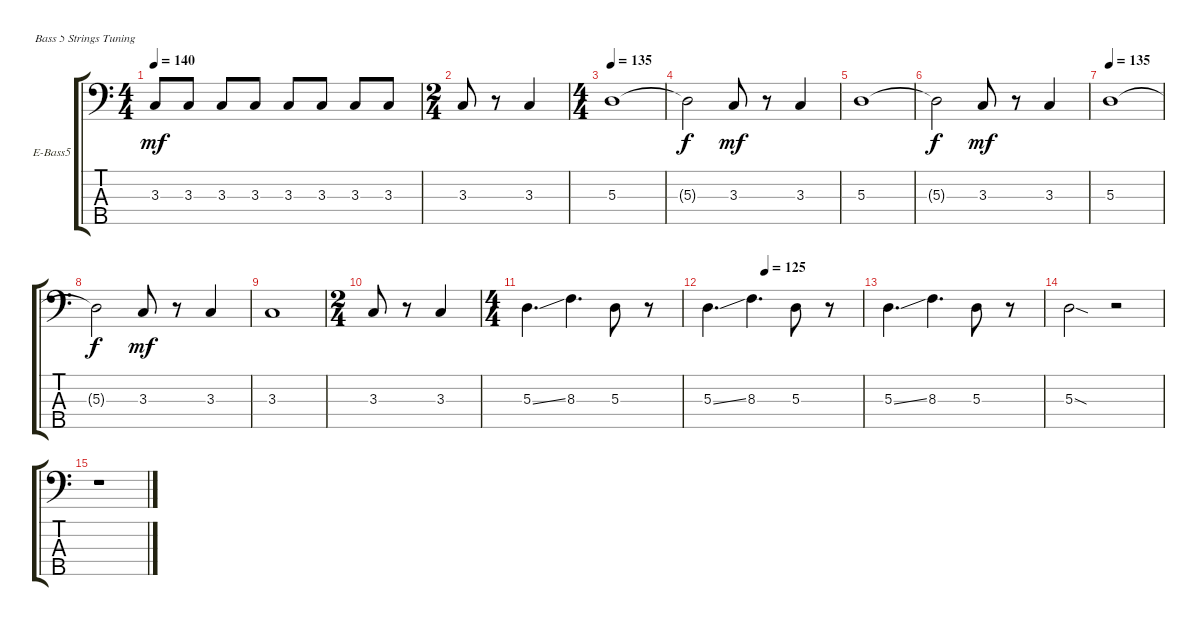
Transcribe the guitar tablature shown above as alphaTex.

\bracketExtendMode groupsimilarinstruments
\firstSystemTrackNameOrientation horizontal
\otherSystemsTrackNameOrientation horizontal
\track ("Bass" "E-Bass5") {instrument electricbassfinger}
\staff {score tabs}
\tuning (G2 D2 A1 E1 B0)
\ts (4 4)
\tempo 140
\clef f4
\ks c
3.3.8{dy mf} 3.3.8 3.3.8 3.3.8 3.3.8 3.3.8 3.3.8 3.3.8 |
\ts (2 4)
\beaming (8 2 2)
3.3.8 r.8 3.3.4 |
\ts (4 4)
\beaming (8 2 2 2 2)
\tempo 135
5.3.1 |
5.3{t}.2{dy f} 3.3.8{dy mf} r.8 3.3.4 |
5.3.1 |
5.3{t}.2{dy f} 3.3.8{dy mf} r.8 3.3.4 |
\tempo 135
5.3.1 |
5.3{t}.2{dy f} 3.3.8{dy mf} r.8 3.3.4 |
3.3.1 |
\ts (2 4)
\beaming (8 2 2 2 2)
3.3.8 r.8 3.3.4 |
\ts (4 4)
\beaming (8 2 2 2 2)
5.3{ss}.4{d} 8.3.4{d} 5.3.8 r.8 |
\tempo (125 0.375)
5.3{ss}.4{d} 8.3.4{d} 5.3.8 r.8 |
5.3{ss}.4{d} 8.3.4{d} 5.3.8 r.8 |
5.3{sod}.2 r.2 |
r.1
